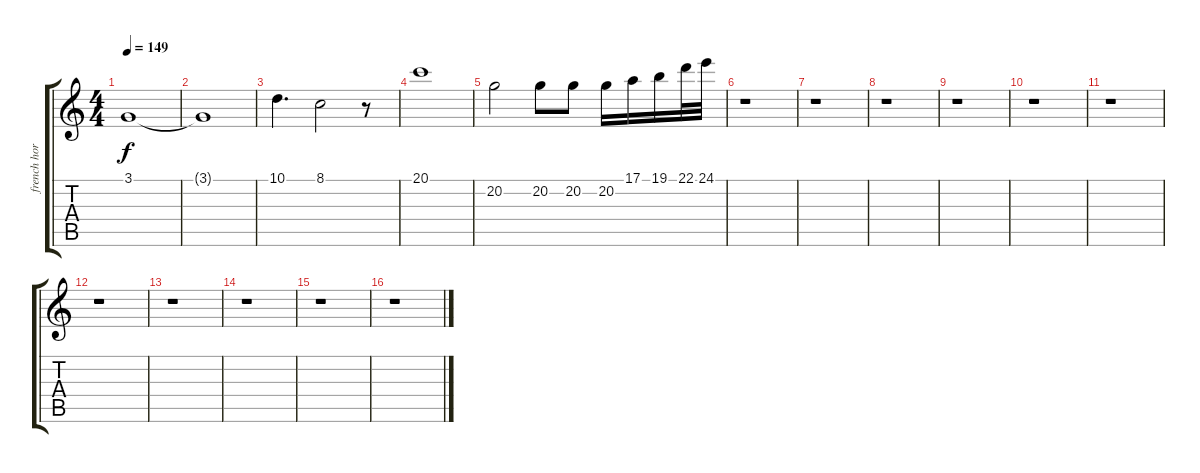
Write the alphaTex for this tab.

\track ("french horn" "french hor") {instrument frenchhorn}
\staff {score tabs}
\tuning (E4 B3 G3 D3 A2 E2) {hide}
\ts (4 4)
\tempo 149
\clef g2
\ks c
3.1.1{dy f} |
3.1{t}.1 |
10.1.4{d} 8.1.2 r.8 |
20.1.1 |
20.2.2 20.2.8 20.2.8 20.2.16 17.1.16 19.1.16 22.1.32 24.1.32 |
r.1 |
r.1 |
r.1 |
r.1 |
r.1 |
r.1 |
r.1 |
r.1 |
r.1 |
r.1 |
r.1
